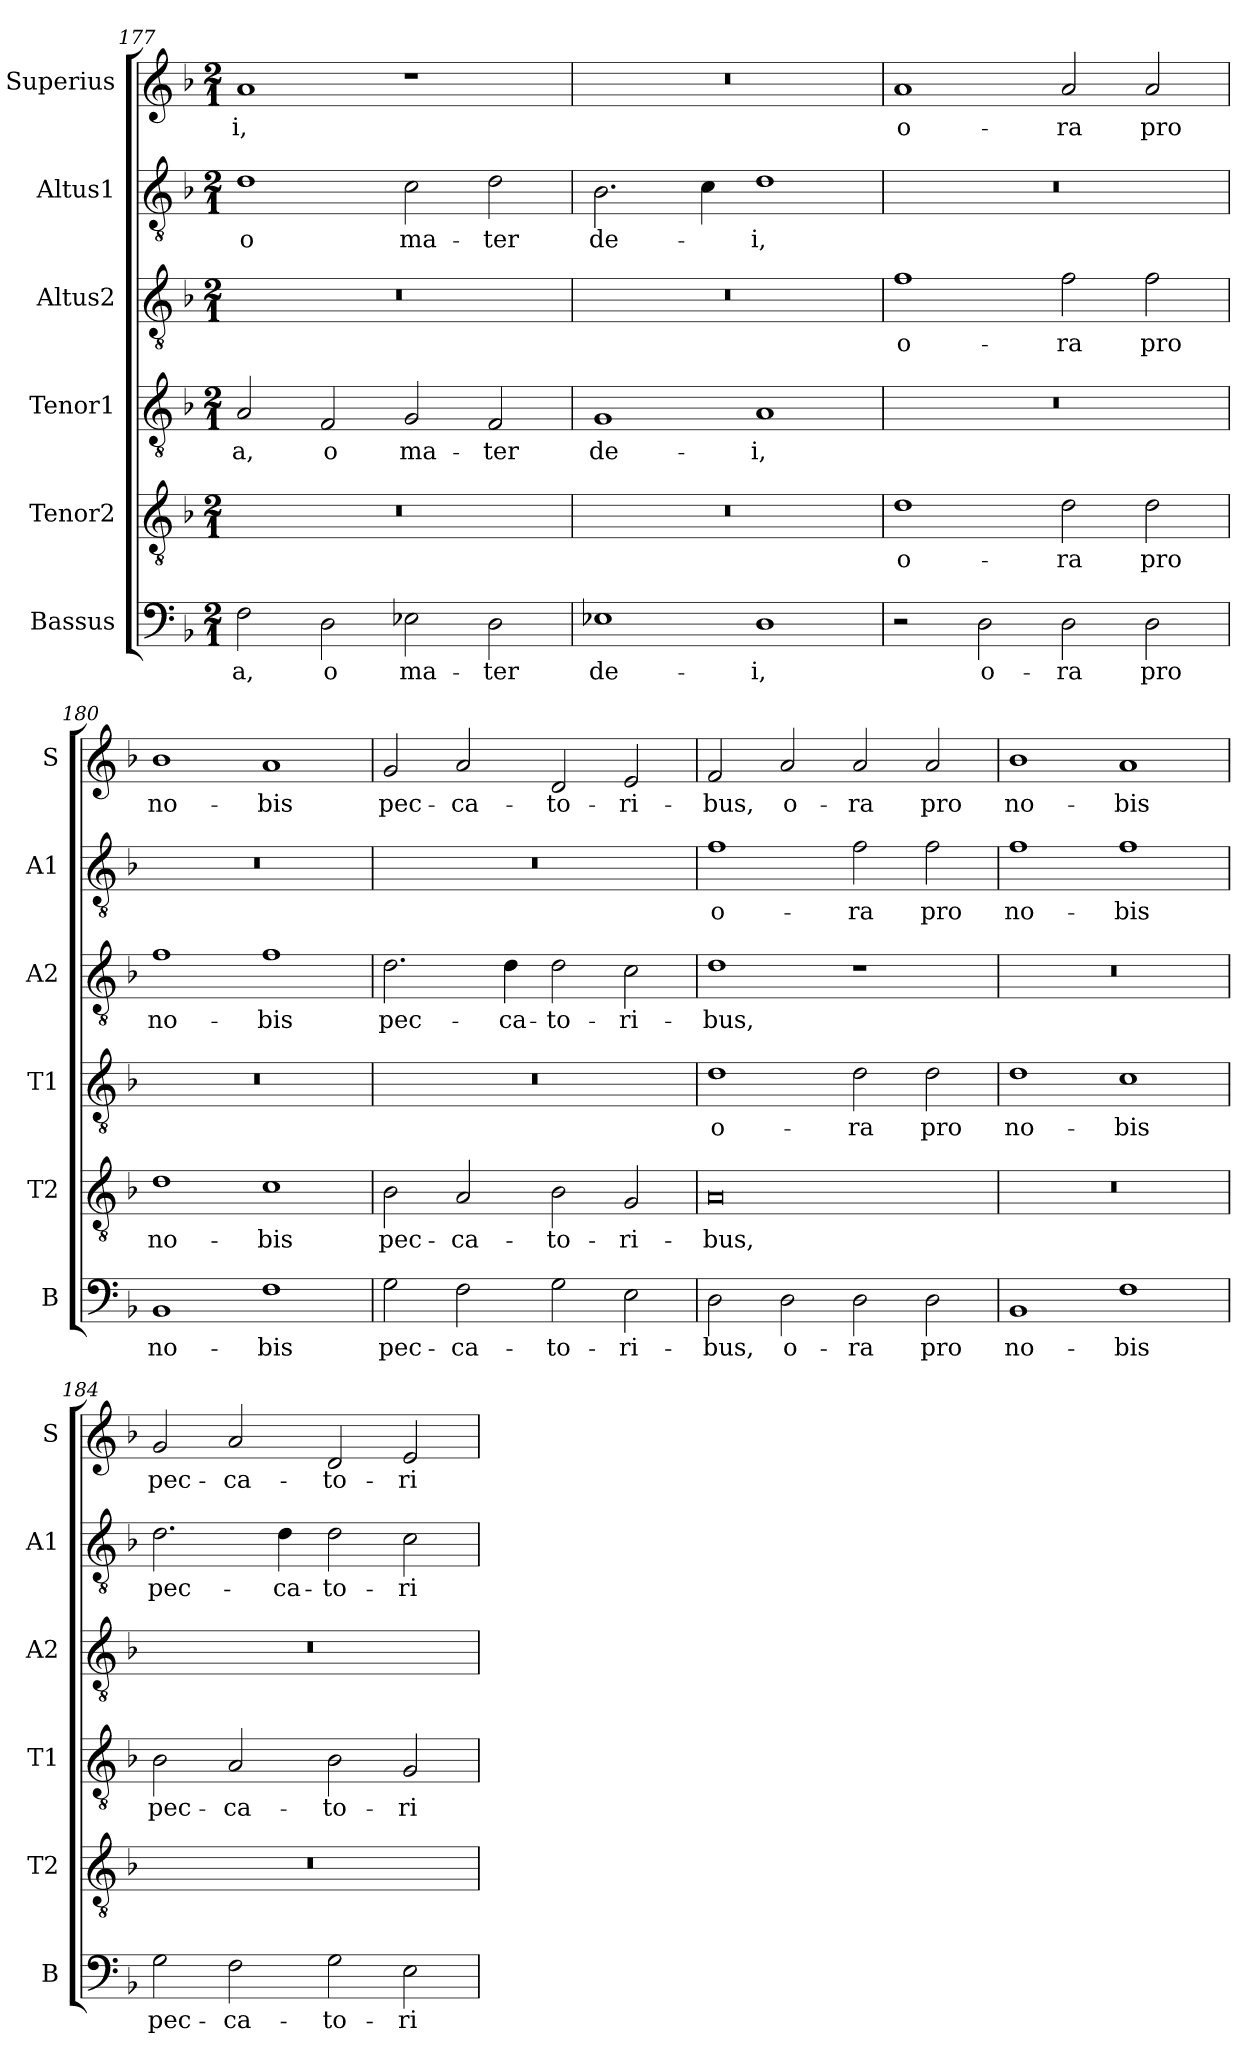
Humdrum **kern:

**kern	**text	**kern	**text	**kern	**text	**kern	**text	**kern	**text	**kern	**text
*part6	*part6	*part5	*part5	*part4	*part4	*part3	*part3	*part2	*part2	*part1	*part1
*staff6	*staff6	*staff5	*staff5	*staff4	*staff4	*staff3	*staff3	*staff2	*staff2	*staff1	*staff1
*I"Bassus	*	*I"Tenor2	*	*I"Tenor1	*	*I"Altus2	*	*I"Altus1	*	*I"Superius	*
*I'B	*	*I'T2	*	*I'T1	*	*I'A2	*	*I'A1	*	*I'S	*
*clefF4	*	*clefGv2	*	*clefGv2	*	*clefGv2	*	*clefGv2	*	*clefG2	*
*k[b-]	*	*k[b-]	*	*k[b-]	*	*k[b-]	*	*k[b-]	*	*k[b-]	*
*M2/1	*	*M2/1	*	*M2/1	*	*M2/1	*	*M2/1	*	*M2/1	*
=177	=177	=177	=177	=177	=177	=177	=177	=177	=177	=177	=177
2F\	-a,	0r	.	2A/	-a,	0r	.	1d	o	1a	-i,
2D\	o	.	.	2F/	o	.	.	.	.	.	.
2E-X\	ma-	.	.	2G/	ma-	.	.	2c\	ma-	1r	.
2D\	-ter	.	.	2F/	-ter	.	.	2d\	-ter	.	.
=178	=178	=178	=178	=178	=178	=178	=178	=178	=178	=178	=178
1E-X	de-	0r	.	1G	de-	0r	.	2.B-\	de-	0r	.
.	.	.	.	.	.	.	.	4c\	.	.	.
1D	-i,	.	.	1A	-i,	.	.	1d	-i,	.	.
=179	=179	=179	=179	=179	=179	=179	=179	=179	=179	=179	=179
2r	.	1d	o-	0r	.	1f	o-	0r	.	1a	o-
2D\	o-	.	.	.	.	.	.	.	.	.	.
2D\	-ra	2d\	-ra	.	.	2f\	-ra	.	.	2a/	-ra
2D\	pro	2d\	pro	.	.	2f\	pro	.	.	2a/	pro
=180	=180	=180	=180	=180	=180	=180	=180	=180	=180	=180	=180
1BB-	no-	1d	no-	0r	.	1f	no-	0r	.	1b-	no-
1F	-bis	1c	-bis	.	.	1f	-bis	.	.	1a	-bis
=181	=181	=181	=181	=181	=181	=181	=181	=181	=181	=181	=181
2G\	pec-	2B-\	pec-	0r	.	2.d\	pec-	0r	.	2g/	pec-
2F\	-ca-	2A/	-ca-	.	.	.	.	.	.	2a/	-ca-
.	.	.	.	.	.	4d\	-ca-	.	.	.	.
2G\	-to-	2B-\	-to-	.	.	2d\	-to-	.	.	2d/	-to-
2E\	-ri-	2G/	-ri-	.	.	2c\	-ri-	.	.	2e/	-ri-
=182	=182	=182	=182	=182	=182	=182	=182	=182	=182	=182	=182
2D\	-bus,	0A	-bus,	1d	o-	1d	-bus,	1f	o-	2f/	-bus,
2D\	o-	.	.	.	.	.	.	.	.	2a/	o-
2D\	-ra	.	.	2d\	-ra	1r	.	2f\	-ra	2a/	-ra
2D\	pro	.	.	2d\	pro	.	.	2f\	pro	2a/	pro
=183	=183	=183	=183	=183	=183	=183	=183	=183	=183	=183	=183
1BB-	no-	0r	.	1d	no-	0r	.	1f	no-	1b-	no-
1F	-bis	.	.	1c	-bis	.	.	1f	-bis	1a	-bis
=184	=184	=184	=184	=184	=184	=184	=184	=184	=184	=184	=184
2G\	pec-	0r	.	2B-\	pec-	0r	.	2.d\	pec-	2g/	pec-
2F\	-ca-	.	.	2A/	-ca-	.	.	.	.	2a/	-ca-
.	.	.	.	.	.	.	.	4d\	-ca-	.	.
2G\	-to-	.	.	2B-\	-to-	.	.	2d\	-to-	2d/	-to-
2E\	-ri-	.	.	2G/	-ri-	.	.	2c\	-ri-	2e/	-ri-
=	=	=	=	=	=	=	=	=	=	=	=
*-	*-	*-	*-	*-	*-	*-	*-	*-	*-	*-	*-
